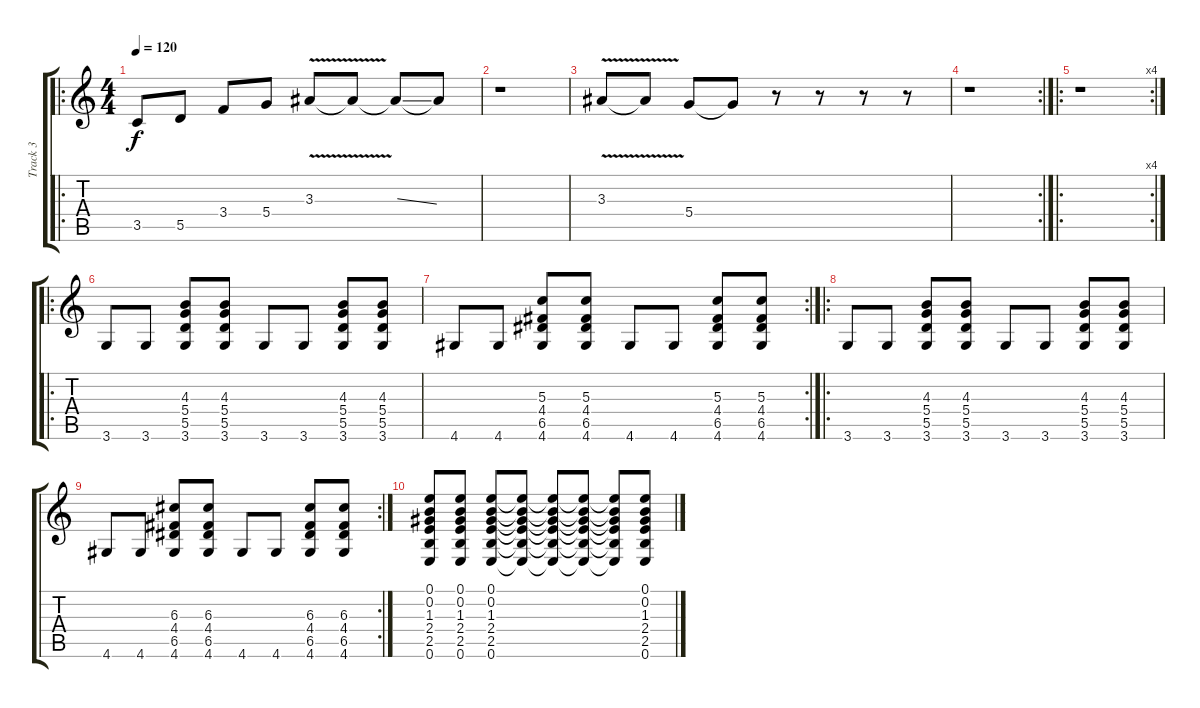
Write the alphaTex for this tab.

\track ("Track 3" "Track 3") {instrument acousticguitarsteel}
\staff {score tabs}
\tuning (E4 B3 G3 D3 A2 E2) {hide}
\ro
\ts (4 4)
\tempo 120
\clef g2
\ks c
3.5.8{dy f} 5.5.8 3.4.8 5.4.8 3.3{v}.8 3.3{t}.8 3.3{ss t}.8 3.3{t}.8 |
r.1 |
3.3{v}.8 3.3{t}.8 5.4.8 5.4{t}.8 r.8 r.8 r.8 r.8 |
\rc 2
r.1 |
\ro
\rc 4
r.1 |
\ro
3.6.8 3.6.8 (4.3 5.4 5.5 3.6).8 (4.3 5.4 5.5 3.6).8 3.6.8 3.6.8 (4.3 5.4 5.5 3.6).8 (4.3 5.4 5.5 3.6).8 |
\rc 2
4.6.8 4.6.8 (5.3 4.4 6.5 4.6).8 (5.3 4.4 6.5 4.6).8 4.6.8 4.6.8 (5.3 4.4 6.5 4.6).8 (5.3 4.4 6.5 4.6).8 |
\ro
3.6.8 3.6.8 (4.3 5.4 5.5 3.6).8 (4.3 5.4 5.5 3.6).8 3.6.8 3.6.8 (4.3 5.4 5.5 3.6).8 (4.3 5.4 5.5 3.6).8 |
\rc 2
4.6.8 4.6.8 (6.3 4.4 6.5 4.6).8 (6.3 4.4 6.5 4.6).8 4.6.8 4.6.8 (6.3 4.4 6.5 4.6).8 (6.3 4.4 6.5 4.6).8 |
(0.1 0.2 1.3 2.4 2.5 0.6).8 (0.1 0.2 1.3 2.4 2.5 0.6).8 (0.1 0.2 1.3 2.4 2.5 0.6).8 (0.1{t} 0.2{t} 1.3{t} 2.4{t} 2.5{t} 0.6{t}).8 (0.1{t} 0.2{t} 1.3{t} 2.4{t} 2.5{t} 0.6{t}).8 (0.1{t} 0.2{t} 1.3{t} 2.4{t} 2.5{t} 0.6{t}).8 (0.1{t} 0.2{t} 1.3{t} 2.4{t} 2.5{t} 0.6{t}).8 (0.1 0.2 1.3 2.4 2.5 0.6).8
